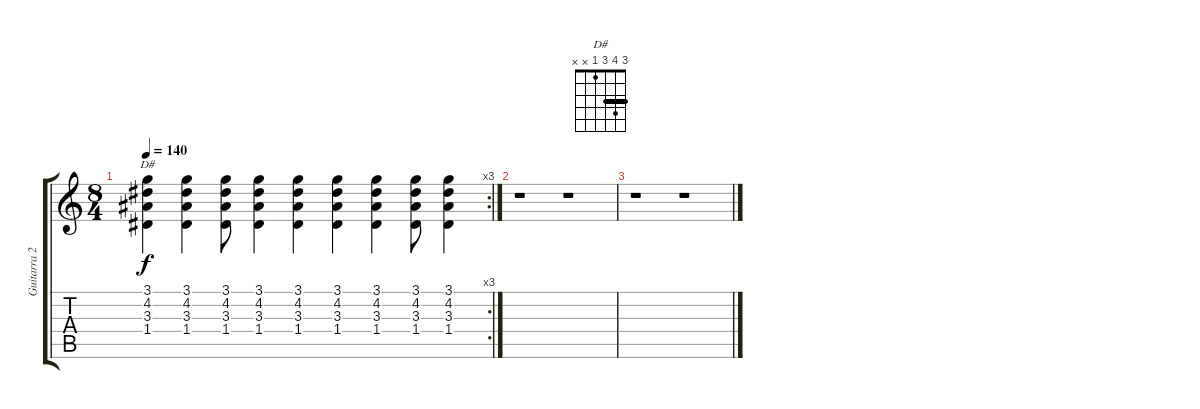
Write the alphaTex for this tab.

\track ("Guitarra 2 - Base (Marcão)" "Guitarra 2") {instrument acousticguitarnylon}
\staff {score tabs}
\tuning (E4 B3 G3 D3 A2 E2) {hide}
\chord ("D#" 3 4 3 1 x x) {barre 3}
\rc 3
\ts (8 4)
\tempo 140
\clef g2
\ks c
(3.1 4.2 3.3 1.4).4{ch "D#" dy f} (3.1 4.2 3.3 1.4).4 (3.1 4.2 3.3 1.4).8 (3.1 4.2 3.3 1.4).4 (3.1 4.2 3.3 1.4).4 (3.1 4.2 3.3 1.4).4 (3.1 4.2 3.3 1.4).4 (3.1 4.2 3.3 1.4).8 (3.1 4.2 3.3 1.4).4 |
r.1 r.1 |
r.1 r.1
